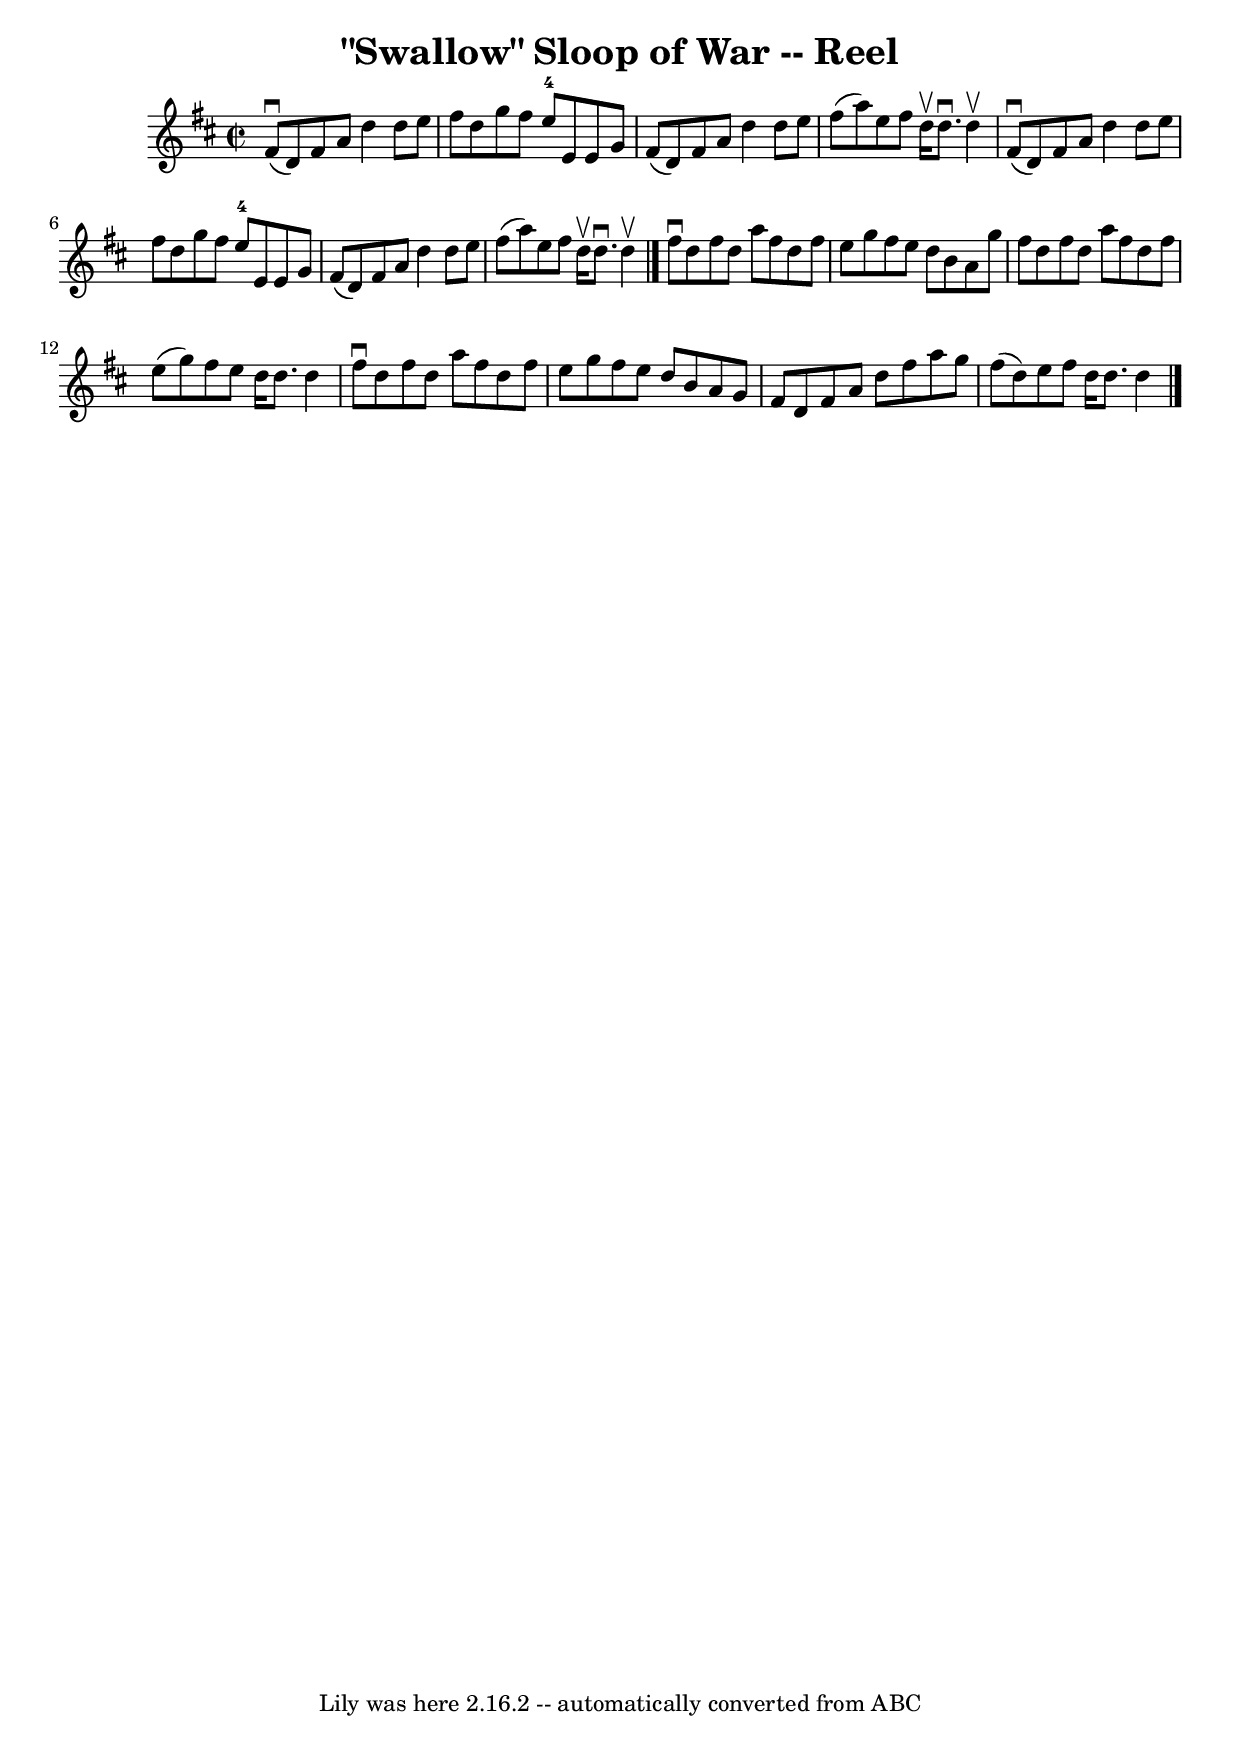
\version "2.7.40"
\include "Mammoth.ily"
\header {
	book = "Ryan's Mammoth Collection"
	crossRefNumber = "1"
	footnotes = "\\\\366"
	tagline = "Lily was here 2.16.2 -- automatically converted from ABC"
	title = "\"Swallow\" Sloop of War -- Reel"
}
voicedefault =  {
\set Score.defaultBarType = "empty"

\override Staff.TimeSignature #'style = #'C
 \time 2/2 \key d \major fis'8^\downbow(d'8) fis'8 a'8 d''4    
d''8 e''8    |
 fis''8 d''8 g''8 fis''8 e''8-4   
e'8 e'8 g'8    |
 fis'8 (d'8) fis'8 a'8 d''4    
d''8 e''8    |
 fis''8 (a''8) e''8 fis''8 d''16 
^\upbow d''8.^\downbow d''4^\upbow   |
 fis'8^\downbow(d'8  
-) fis'8 a'8 d''4 d''8 e''8    |
 fis''8 d''8 g''8  
 fis''8 e''8-4 e'8 e'8 g'8    |
 fis'8 (d'8)   
fis'8 a'8 d''4 d''8 e''8    |
 fis''8 (a''8) e''8   
 fis''8 d''16^\upbow d''8.^\downbow d''4^\upbow   \bar "|."     
fis''8^\downbow d''8 fis''8 d''8 a''8 fis''8 d''8 fis''8   
 |
 e''8 g''8 fis''8 e''8 d''8 b'8 a'8 g''8    
|
 fis''8 d''8 fis''8 d''8 a''8 fis''8 d''8 fis''8 
   |
 e''8 (g''8) fis''8 e''8 d''16 d''8. d''4    
|
 fis''8^\downbow d''8 fis''8 d''8 a''8 fis''8    
d''8 fis''8    |
 e''8 g''8 fis''8 e''8 d''8 b'8    
a'8 g'8    |
 fis'8 d'8 fis'8 a'8 d''8 fis''8 a''8 
 g''8    |
 fis''8 (d''8) e''8 fis''8 d''16 d''8.    
d''4    \bar "|."   
}

\score{
    <<

	\context Staff="default"
	{
	    \voicedefault 
	}

    >>
	\layout {
	}
	\midi {}
}
